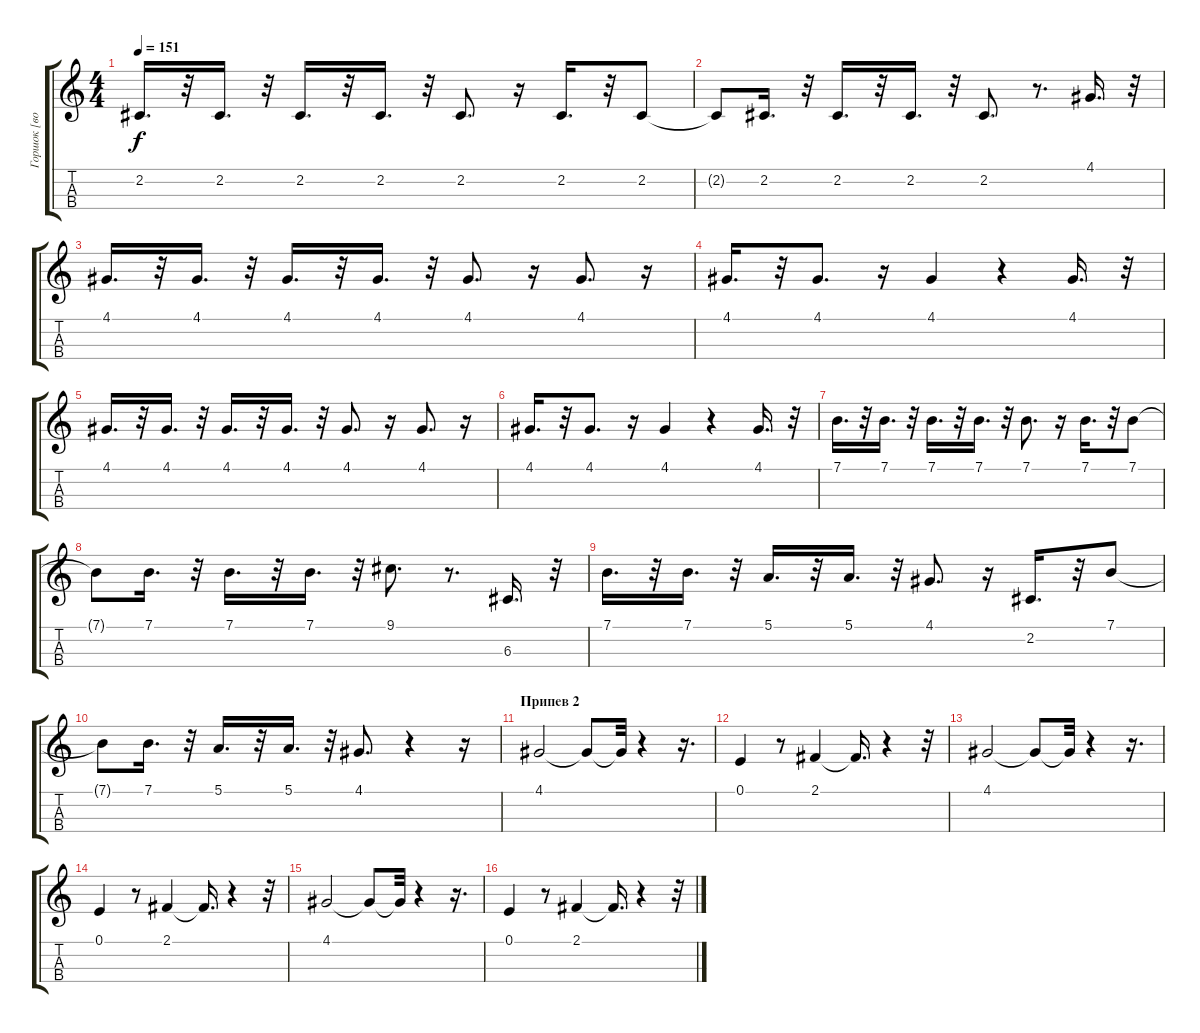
\track ("Горшок [вокал]" "Горшок [во") {instrument stringensemble1}
\staff {score tabs}
\tuning (E4 B3 G3 D3) {hide}
\ts (4 4)
\tempo 151
\clef g2
\ks c
2.2.16{d dy f} r.32 2.2.16{d} r.32 2.2.16{d} r.32 2.2.16{d} r.32 2.2.8{d} r.16 2.2.16{d} r.32 2.2.8 |
2.2{t}.8 2.2.16{d} r.32 2.2.16{d} r.32 2.2.16{d} r.32 2.2.8{d} r.8{d} 4.1.16{d} r.32 |
4.1.16{d} r.32 4.1.16{d} r.32 4.1.16{d} r.32 4.1.16{d} r.32 4.1.8{d} r.16 4.1.8{d} r.16 |
4.1.16{d} r.32 4.1.8{d} r.16 4.1.4 r.4 4.1.16{d} r.32 |
4.1.16{d} r.32 4.1.16{d} r.32 4.1.16{d} r.32 4.1.16{d} r.32 4.1.8{d} r.16 4.1.8{d} r.16 |
4.1.16{d} r.32 4.1.8{d} r.16 4.1.4 r.4 4.1.16{d} r.32 |
7.1.16{d} r.32 7.1.16{d} r.32 7.1.16{d} r.32 7.1.16{d} r.32 7.1.8{d} r.16 7.1.16{d} r.32 7.1.8 |
7.1{t}.8 7.1.16{d} r.32 7.1.16{d} r.32 7.1.16{d} r.32 9.1.8{d} r.8{d} 6.3.16{d} r.32 |
7.1.16{d} r.32 7.1.16{d} r.32 5.1.16{d} r.32 5.1.16{d} r.32 4.1.8{d} r.16 2.2.16{d} r.32 7.1.8 |
7.1{t}.8 7.1.16{d} r.32 5.1.16{d} r.32 5.1.16{d} r.32 4.1.8{d} r.4 r.16 |
\section ("" "Припев 2")
4.1.2 4.1{t}.8 4.1{t}.32 r.4 r.16{d} |
0.1.4 r.8 2.1.4 2.1{t}.16{d} r.4 r.32 |
4.1.2 4.1{t}.8 4.1{t}.32 r.4 r.16{d} |
0.1.4 r.8 2.1.4 2.1{t}.16{d} r.4 r.32 |
4.1.2 4.1{t}.8 4.1{t}.32 r.4 r.16{d} |
0.1.4 r.8 2.1.4 2.1{t}.16{d} r.4 r.32
